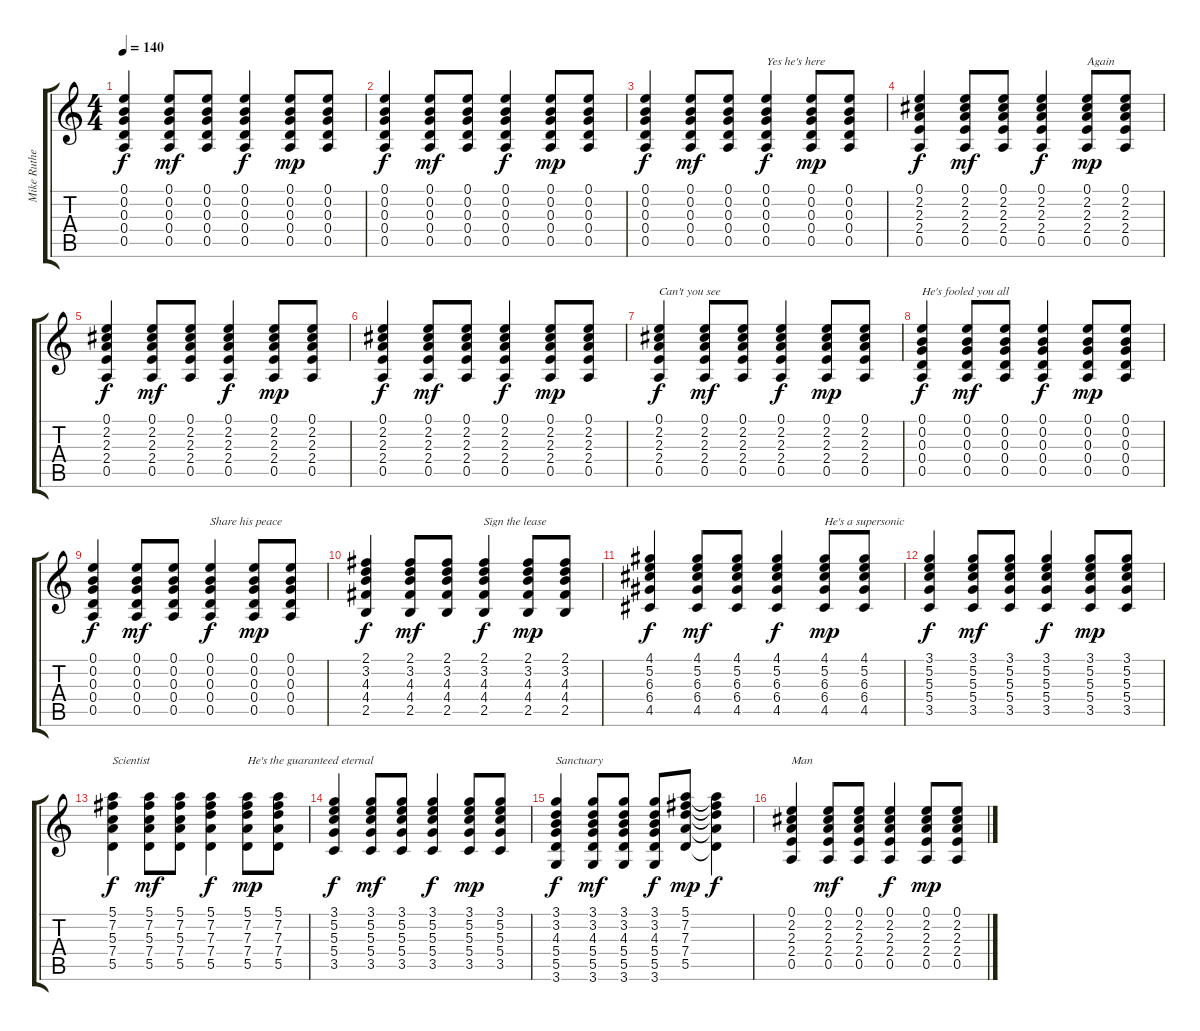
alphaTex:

\track ("Mike Rutherford (12-string guitar 1)" "Mike Ruthe") {instrument acousticguitarnylon}
\staff {score tabs}
\tuning (E4 B3 G3 D3 A2 E2) {hide}
\ts (4 4)
\tempo 140
\clef g2
\ks c
(0.1 0.2 0.3 0.4 0.5).4{dy f} (0.1 0.2 0.3 0.4 0.5).8{dy mf} (0.1 0.2 0.3 0.4 0.5).8 (0.1 0.2 0.3 0.4 0.5).4{dy f} (0.1 0.2 0.3 0.4 0.5).8{dy mp} (0.1 0.2 0.3 0.4 0.5).8 |
(0.1 0.2 0.3 0.4 0.5).4{dy f} (0.1 0.2 0.3 0.4 0.5).8{dy mf} (0.1 0.2 0.3 0.4 0.5).8 (0.1 0.2 0.3 0.4 0.5).4{dy f} (0.1 0.2 0.3 0.4 0.5).8{dy mp} (0.1 0.2 0.3 0.4 0.5).8 |
(0.1 0.2 0.3 0.4 0.5).4{dy f} (0.1 0.2 0.3 0.4 0.5).8{dy mf} (0.1 0.2 0.3 0.4 0.5).8 (0.1 0.2 0.3 0.4 0.5).4{txt "Yes he's here" dy f} (0.1 0.2 0.3 0.4 0.5).8{dy mp} (0.1 0.2 0.3 0.4 0.5).8 |
(0.1 2.2 2.3 2.4 0.5).4{dy f} (0.1 2.2 2.3 2.4 0.5).8{dy mf} (0.1 2.2 2.3 2.4 0.5).8 (0.1 2.2 2.3 2.4 0.5).4{dy f} (0.1 2.2 2.3 2.4 0.5).8{txt "Again" dy mp} (0.1 2.2 2.3 2.4 0.5).8 |
(0.1 2.2 2.3 2.4 0.5).4{dy f} (0.1 2.2 2.3 2.4 0.5).8{dy mf} (0.1 2.2 2.3 2.4 0.5).8 (0.1 2.2 2.3 2.4 0.5).4{dy f} (0.1 2.2 2.3 2.4 0.5).8{dy mp} (0.1 2.2 2.3 2.4 0.5).8 |
(0.1 2.2 2.3 2.4 0.5).4{dy f} (0.1 2.2 2.3 2.4 0.5).8{dy mf} (0.1 2.2 2.3 2.4 0.5).8 (0.1 2.2 2.3 2.4 0.5).4{dy f} (0.1 2.2 2.3 2.4 0.5).8{dy mp} (0.1 2.2 2.3 2.4 0.5).8 |
(0.1 2.2 2.3 2.4 0.5).4{txt "Can't you see" dy f} (0.1 2.2 2.3 2.4 0.5).8{dy mf} (0.1 2.2 2.3 2.4 0.5).8 (0.1 2.2 2.3 2.4 0.5).4{dy f} (0.1 2.2 2.3 2.4 0.5).8{dy mp} (0.1 2.2 2.3 2.4 0.5).8 |
(0.1 0.2 0.3 0.4 0.5).4{txt "He's fooled you all" dy f} (0.1 0.2 0.3 0.4 0.5).8{dy mf} (0.1 0.2 0.3 0.4 0.5).8 (0.1 0.2 0.3 0.4 0.5).4{dy f} (0.1 0.2 0.3 0.4 0.5).8{dy mp} (0.1 0.2 0.3 0.4 0.5).8 |
(0.1 0.2 0.3 0.4 0.5).4{dy f} (0.1 0.2 0.3 0.4 0.5).8{dy mf} (0.1 0.2 0.3 0.4 0.5).8 (0.1 0.2 0.3 0.4 0.5).4{txt "Share his peace" dy f} (0.1 0.2 0.3 0.4 0.5).8{dy mp} (0.1 0.2 0.3 0.4 0.5).8 |
(2.1 3.2 4.3 4.4 2.5).4{dy f} (2.1 3.2 4.3 4.4 2.5).8{dy mf} (2.1 3.2 4.3 4.4 2.5).8 (2.1 3.2 4.3 4.4 2.5).4{txt "Sign the lease" dy f} (2.1 3.2 4.3 4.4 2.5).8{dy mp} (2.1 3.2 4.3 4.4 2.5).8 |
(4.1 5.2 6.3 6.4 4.5).4{dy f} (4.1 5.2 6.3 6.4 4.5).8{dy mf} (4.1 5.2 6.3 6.4 4.5).8 (4.1 5.2 6.3 6.4 4.5).4{dy f} (4.1 5.2 6.3 6.4 4.5).8{txt "He's a supersonic" dy mp} (4.1 5.2 6.3 6.4 4.5).8 |
(3.1 5.2 5.3 5.4 3.5).4{dy f} (3.1 5.2 5.3 5.4 3.5).8{dy mf} (3.1 5.2 5.3 5.4 3.5).8 (3.1 5.2 5.3 5.4 3.5).4{dy f} (3.1 5.2 5.3 5.4 3.5).8{dy mp} (3.1 5.2 5.3 5.4 3.5).8 |
(5.1 7.2 5.3 7.4 5.5).4{txt "Scientist" dy f} (5.1 7.2 5.3 7.4 5.5).8{dy mf} (5.1 7.2 5.3 7.4 5.5).8 (5.1 7.2 7.3 7.4 5.5).4{dy f} (5.1 7.2 7.3 7.4 5.5).8{txt "He's the guaranteed eternal" dy mp} (5.1 7.2 7.3 7.4 5.5).8 |
(3.1 5.2 5.3 5.4 3.5).4{dy f} (3.1 5.2 5.3 5.4 3.5).8{dy mf} (3.1 5.2 5.3 5.4 3.5).8 (3.1 5.2 5.3 5.4 3.5).4{dy f} (3.1 5.2 5.3 5.4 3.5).8{dy mp} (3.1 5.2 5.3 5.4 3.5).8 |
(3.1 3.2 4.3 5.4 5.5 3.6).4{txt "Sanctuary" dy f} (3.1 3.2 4.3 5.4 5.5 3.6).8{dy mf} (3.1 3.2 4.3 5.4 5.5 3.6).8 (3.1 3.2 4.3 5.4 5.5 3.6).8{dy f} (5.1 7.2 7.3 7.4 5.5).8{dy mp} (5.1{t} 7.2{t} 7.3{t} 7.4{t} 5.5{t}).4{dy f} |
(0.1 2.2 2.3 2.4 0.5).4{txt "Man"} (0.1 2.2 2.3 2.4 0.5).8{dy mf} (0.1 2.2 2.3 2.4 0.5).8 (0.1 2.2 2.3 2.4 0.5).4{dy f} (0.1 2.2 2.3 2.4 0.5).8{dy mp} (0.1 2.2 2.3 2.4 0.5).8
